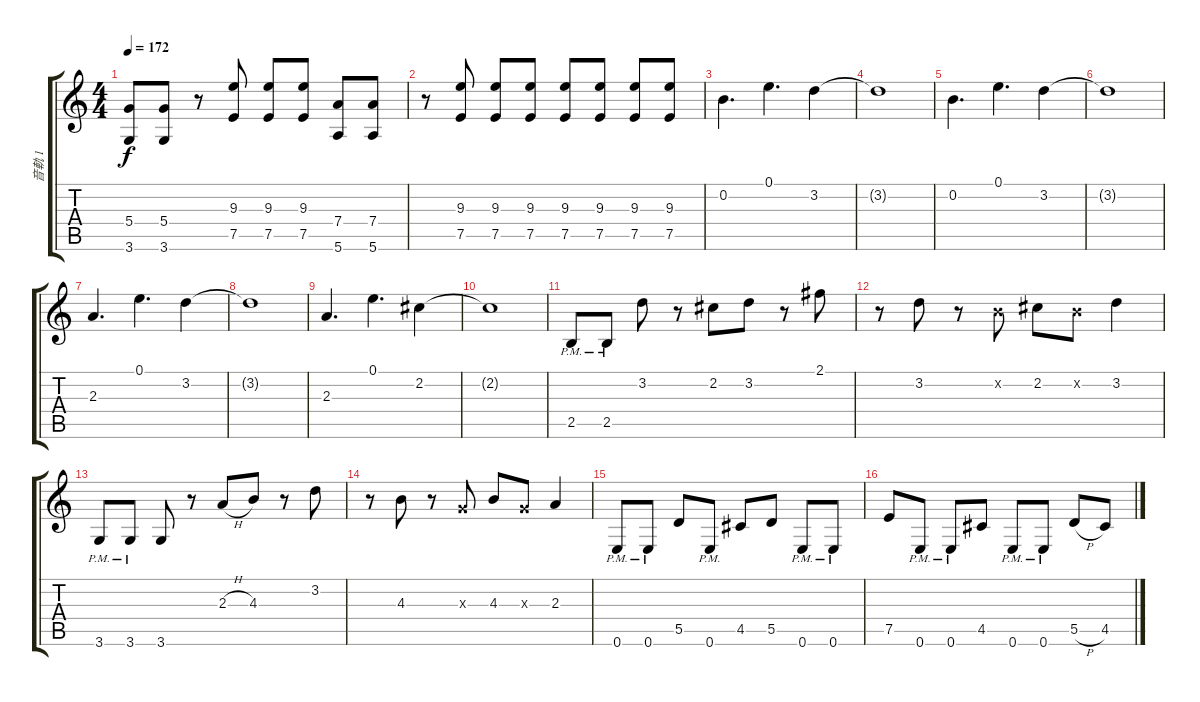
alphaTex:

\track ("音軌 1" "音軌 1") {instrument overdrivenguitar}
\staff {score tabs}
\tuning (E4 B3 G3 D3 A2 E2) {hide}
\ts (4 4)
\tempo 172
\clef g2
\ks c
(5.4 3.6).8{dy f} (5.4 3.6).8 r.8 (9.3 7.5).8 (9.3 7.5).8 (9.3 7.5).8 (7.4 5.6).8 (7.4 5.6).8 |
r.8 (9.3 7.5).8 (9.3 7.5).8 (9.3 7.5).8 (9.3 7.5).8 (9.3 7.5).8 (9.3 7.5).8 (9.3 7.5).8 |
0.2.4{d instrument electricguitarclean} 0.1.4{d} 3.2.4 |
3.2{t}.1 |
0.2.4{d} 0.1.4{d} 3.2.4 |
3.2{t}.1 |
2.3.4{d} 0.1.4{d} 3.2.4 |
3.2{t}.1 |
2.3.4{d} 0.1.4{d} 2.2.4 |
2.2{t}.1 |
2.5{pm}.8{instrument overdrivenguitar} 2.5{pm}.8 3.2.8 r.8 2.2.8 3.2.8 r.8 2.1.8 |
r.8 3.2.8 r.8 0.2{x}.8 2.2.8 0.2{x}.8 3.2.4 |
3.6{pm}.8 3.6{pm}.8 3.6.8 r.8 2.3{h}.8 4.3.8 r.8 3.2.8 |
r.8 4.3.8 r.8 0.3{x}.8 4.3.8 0.3{x}.8 2.3.4 |
0.6{pm}.8 0.6{pm}.8 5.5.8 0.6{pm}.8 4.5.8 5.5.8 0.6{pm}.8 0.6{pm}.8 |
7.5.8 0.6{pm}.8 0.6{pm}.8 4.5.8 0.6{pm}.8 0.6{pm}.8 5.5{h}.8 4.5.8
